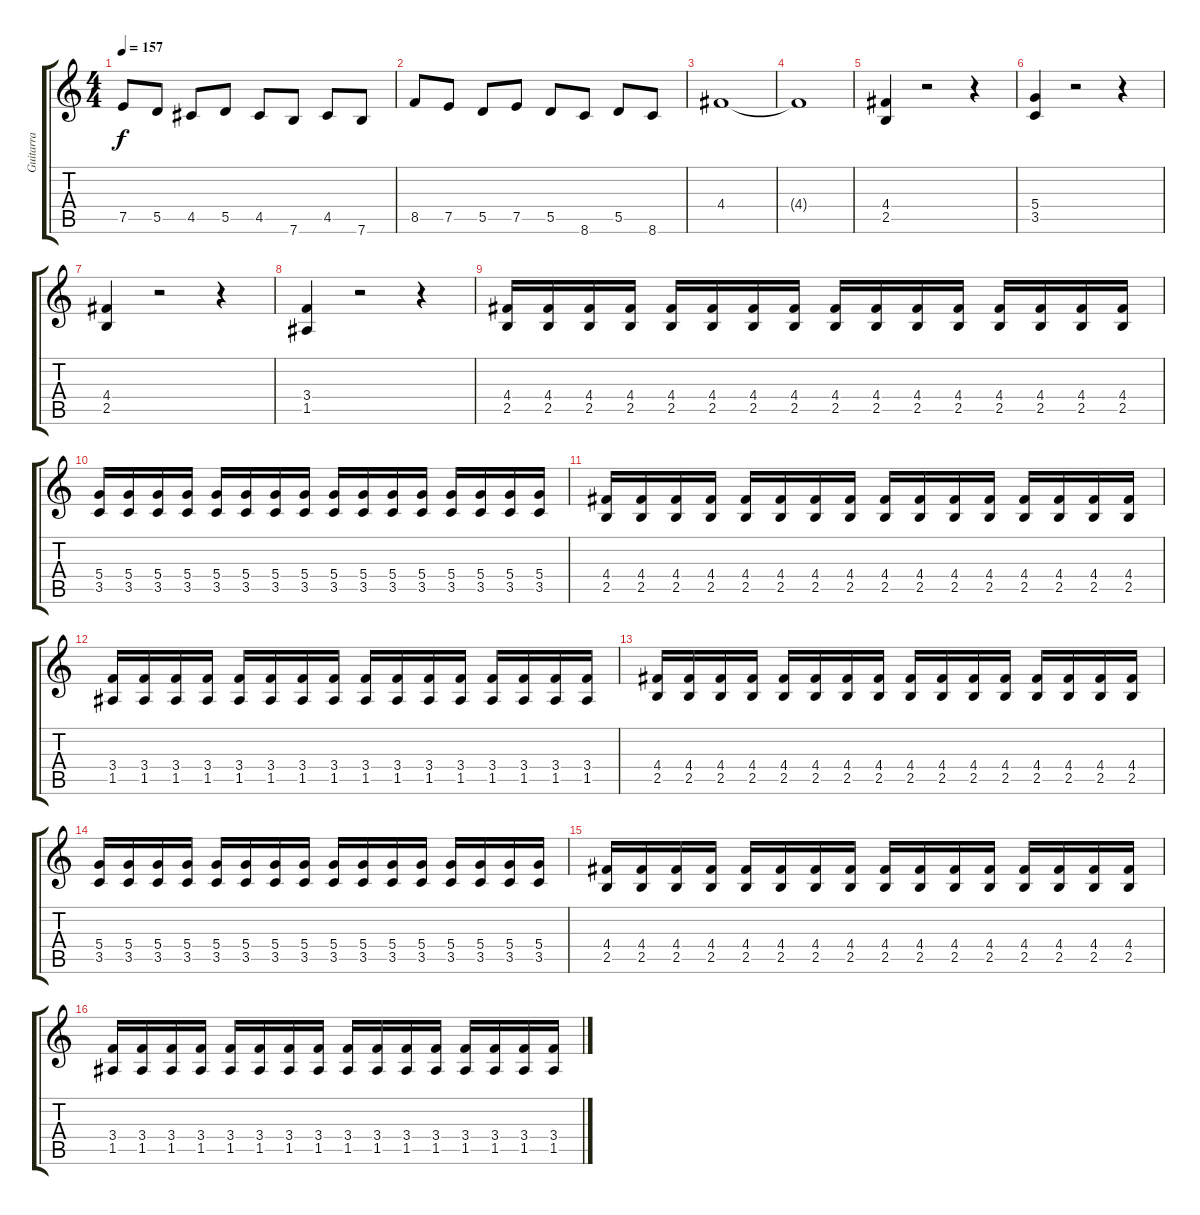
\track ("Guitarra" "Guitarra") {instrument distortionguitar}
\staff {score tabs}
\tuning (E4 B3 G3 D3 A2 E2) {hide}
\ts (4 4)
\tempo 157
\clef g2
\ks c
7.5.8{dy f} 5.5.8 4.5.8 5.5.8 4.5.8 7.6.8 4.5.8 7.6.8 |
8.5.8 7.5.8 5.5.8 7.5.8 5.5.8 8.6.8 5.5.8 8.6.8 |
4.4.1 |
4.4{t}.1 |
(4.4 2.5).4 r.2 r.4 |
(5.4 3.5).4 r.2 r.4 |
(4.4 2.5).4 r.2 r.4 |
(3.4 1.5).4 r.2 r.4 |
(4.4 2.5).16 (4.4 2.5).16 (4.4 2.5).16 (4.4 2.5).16 (4.4 2.5).16 (4.4 2.5).16 (4.4 2.5).16 (4.4 2.5).16 (4.4 2.5).16 (4.4 2.5).16 (4.4 2.5).16 (4.4 2.5).16 (4.4 2.5).16 (4.4 2.5).16 (4.4 2.5).16 (4.4 2.5).16 |
(5.4 3.5).16 (5.4 3.5).16 (5.4 3.5).16 (5.4 3.5).16 (5.4 3.5).16 (5.4 3.5).16 (5.4 3.5).16 (5.4 3.5).16 (5.4 3.5).16 (5.4 3.5).16 (5.4 3.5).16 (5.4 3.5).16 (5.4 3.5).16 (5.4 3.5).16 (5.4 3.5).16 (5.4 3.5).16 |
(4.4 2.5).16 (4.4 2.5).16 (4.4 2.5).16 (4.4 2.5).16 (4.4 2.5).16 (4.4 2.5).16 (4.4 2.5).16 (4.4 2.5).16 (4.4 2.5).16 (4.4 2.5).16 (4.4 2.5).16 (4.4 2.5).16 (4.4 2.5).16 (4.4 2.5).16 (4.4 2.5).16 (4.4 2.5).16 |
(3.4 1.5).16 (3.4 1.5).16 (3.4 1.5).16 (3.4 1.5).16 (3.4 1.5).16 (3.4 1.5).16 (3.4 1.5).16 (3.4 1.5).16 (3.4 1.5).16 (3.4 1.5).16 (3.4 1.5).16 (3.4 1.5).16 (3.4 1.5).16 (3.4 1.5).16 (3.4 1.5).16 (3.4 1.5).16 |
(4.4 2.5).16 (4.4 2.5).16 (4.4 2.5).16 (4.4 2.5).16 (4.4 2.5).16 (4.4 2.5).16 (4.4 2.5).16 (4.4 2.5).16 (4.4 2.5).16 (4.4 2.5).16 (4.4 2.5).16 (4.4 2.5).16 (4.4 2.5).16 (4.4 2.5).16 (4.4 2.5).16 (4.4 2.5).16 |
(5.4 3.5).16 (5.4 3.5).16 (5.4 3.5).16 (5.4 3.5).16 (5.4 3.5).16 (5.4 3.5).16 (5.4 3.5).16 (5.4 3.5).16 (5.4 3.5).16 (5.4 3.5).16 (5.4 3.5).16 (5.4 3.5).16 (5.4 3.5).16 (5.4 3.5).16 (5.4 3.5).16 (5.4 3.5).16 |
(4.4 2.5).16 (4.4 2.5).16 (4.4 2.5).16 (4.4 2.5).16 (4.4 2.5).16 (4.4 2.5).16 (4.4 2.5).16 (4.4 2.5).16 (4.4 2.5).16 (4.4 2.5).16 (4.4 2.5).16 (4.4 2.5).16 (4.4 2.5).16 (4.4 2.5).16 (4.4 2.5).16 (4.4 2.5).16 |
(3.4 1.5).16 (3.4 1.5).16 (3.4 1.5).16 (3.4 1.5).16 (3.4 1.5).16 (3.4 1.5).16 (3.4 1.5).16 (3.4 1.5).16 (3.4 1.5).16 (3.4 1.5).16 (3.4 1.5).16 (3.4 1.5).16 (3.4 1.5).16 (3.4 1.5).16 (3.4 1.5).16 (3.4 1.5).16
